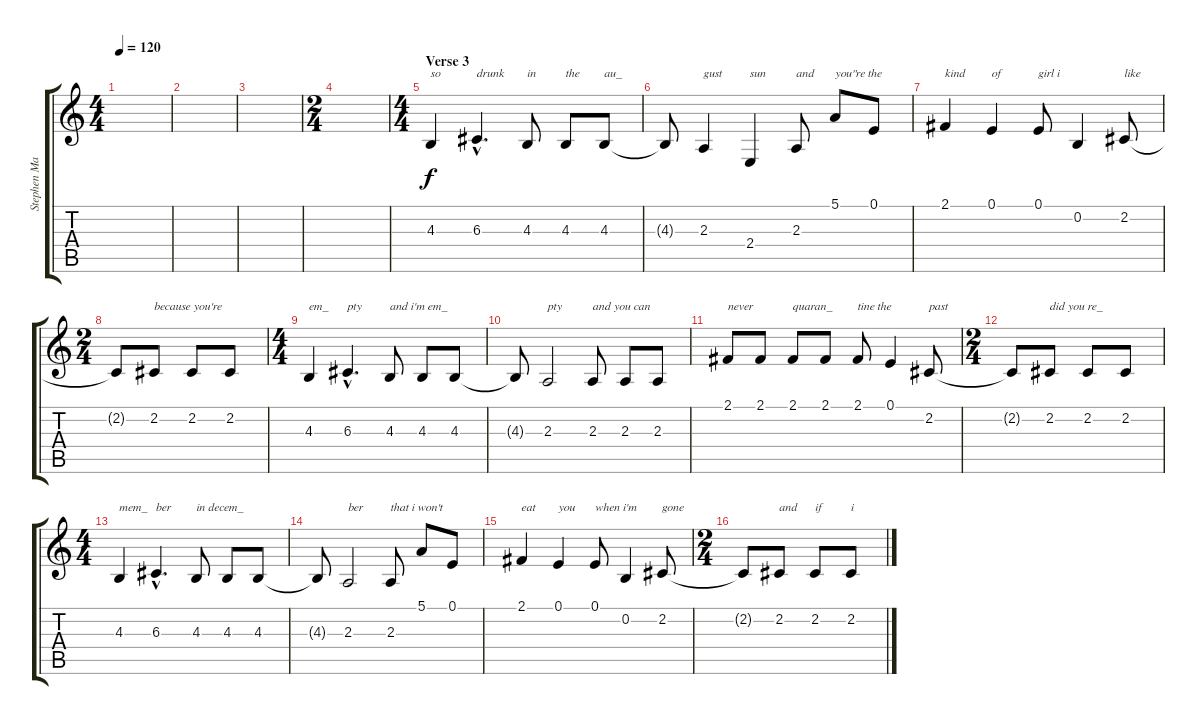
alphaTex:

\track ("Stephen Malkmus" "Stephen Ma") {instrument electricgrandpiano}
\staff {score tabs}
\tuning (E4 B3 G3 D3 A2 E2) {hide}
\ts (4 4)
\tempo 120
\clef g2
\ks c
|
|
|
\ts (2 4)
|
\ts (4 4)
\section ("" "Verse 3")
4.3.4{txt "so"} 6.3{hac}.4{d txt "drunk"} 4.3.8{txt "in"} 4.3.8{txt "the"} 4.3.8{txt "au_"} |
4.3{t}.8 2.3.4{txt "gust"} 2.4.4{txt "sun"} 2.3.8{txt "and"} 5.1.8{txt "you\"re the"} 0.1.8 |
2.1.4{txt "kind"} 0.1.4{txt "of"} 0.1.8{txt "girl i"} 0.2.4 2.2.8{txt "like"} |
\ts (2 4)
2.2{t}.8 2.2.8{txt "because you're"} 2.2.8 2.2.8 |
\ts (4 4)
4.3.4{txt "em_"} 6.3{hac}.4{d txt "pty"} 4.3.8{txt "and i'm em_"} 4.3.8 4.3.8 |
4.3{t}.8 2.3.2{txt "pty"} 2.3.8{txt "and you can"} 2.3.8 2.3.8 |
2.1.8{txt "never"} 2.1.8 2.1.8{txt "quaran_"} 2.1.8 2.1.8{txt "tine the"} 0.1.4 2.2.8{txt "past"} |
\ts (2 4)
2.2{t}.8 2.2.8{txt "did you re_"} 2.2.8 2.2.8 |
\ts (4 4)
4.3.4{txt "mem_"} 6.3{hac}.4{d txt "ber"} 4.3.8{txt "in decem_"} 4.3.8 4.3.8 |
4.3{t}.8 2.3.2{txt "ber"} 2.3.8{txt "that i won't"} 5.1.8 0.1.8 |
2.1.4{txt "eat"} 0.1.4{txt "you"} 0.1.8{txt "when i'm"} 0.2.4 2.2.8{txt "gone"} |
\ts (2 4)
2.2{t}.8 2.2.8{txt "and"} 2.2.8{txt "if"} 2.2.8{txt "i"}
